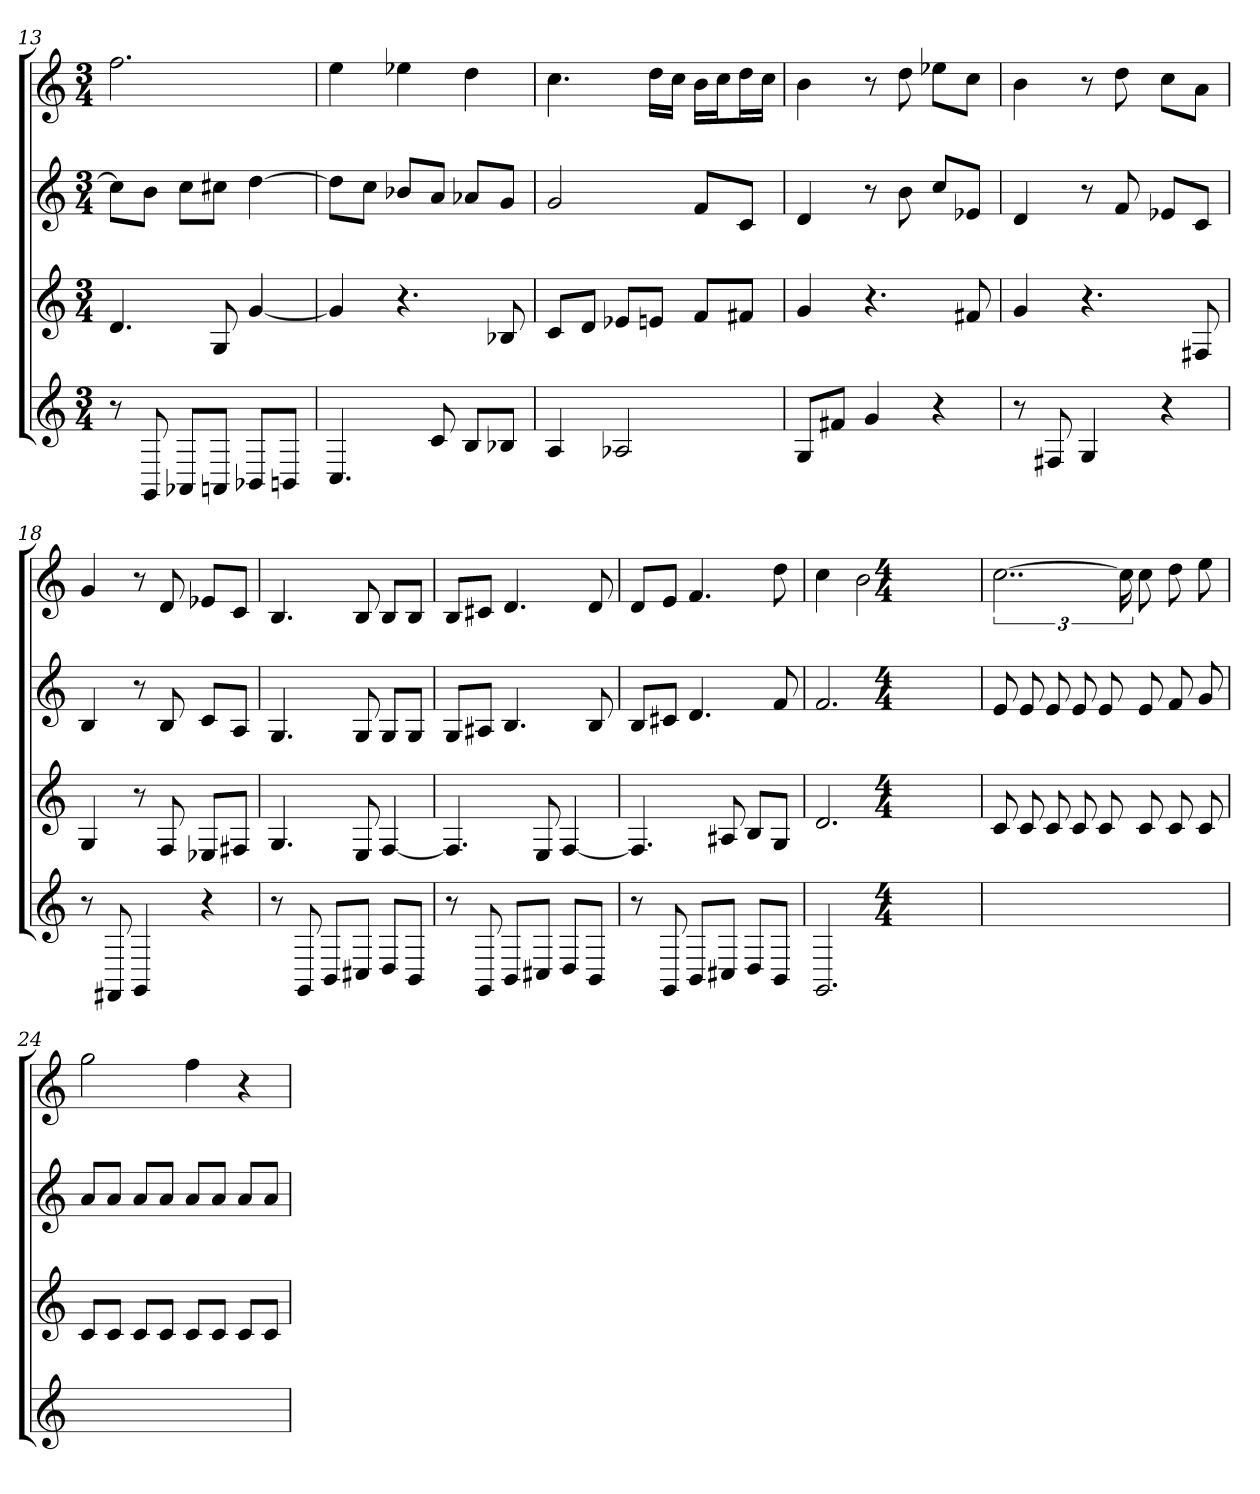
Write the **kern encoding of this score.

**kern	**kern	**kern	**kern
*part4	*part3	*part2	*part1
*staff4	*staff3	*staff2	*staff1
*k[]	*k[]	*k[]	*k[]
*C:	*C:	*C:	*C:
*M3/4	*M3/4	*M3/4	*M3/4
=13	=13	=13	=13
8r	4.d	8ccL]	2.ff
8GG	.	8bJ	.
8AA-XL	.	8ccL	.
8AAnJ	8G	8cc#XJ	.
8BB-XL	[4g	[4dd	.
8BBnJ	.	.	.
=14	=14	=14	=14
4.C	4g]	8ddL]	4ee
.	.	8ccJ	.
.	4.r	8b-XL	4ee-X
8c	.	8aJ	.
8BL	.	8a-XL	4dd
8B-XJ	8B-X	8gJ	.
=15	=15	=15	=15
4A	8cL	2g	4.cc
.	8dJ	.	.
2A-X	8e-XL	.	.
.	8enJ	.	16ddLL
.	.	.	16ccJJ
.	8fL	8fL	16bLL
.	.	.	16ccJ
.	8f#XJ	8cJ	16ddL
.	.	.	16ccJJ
=16	=16	=16	=16
8GL	4g	4d	4b
8f#XJ	.	.	.
4g	4.r	8r	8r
.	.	8b	8dd
4r	.	8ccL	8ee-XL
.	8f#X	8e-XJ	8ccJ
=17	=17	=17	=17
8r	4g	4d	4b
8F#X	.	.	.
4G	4.r	8r	8r
.	.	8f	8dd
4r	.	8e-XL	8ccL
.	8F#X	8cJ	8aJ
=18	=18	=18	=18
8r	4G	4B	4g
8FF#X	.	.	.
4GG	8r	8r	8r
.	8F	8B	8d
4r	8E-XL	8cL	8e-XL
.	8F#XJ	8AJ	8cJ
=19	=19	=19	=19
8r	4.G	4.G	4.B
8GG	.	.	.
8BBL	.	.	.
8C#XJ	8E	8G	8B
8DL	[4F	8GL	8BL
8BBJ	.	8GJ	8BJ
=20	=20	=20	=20
8r	4.F]	8GL	8BL
8GG	.	8A#XJ	8c#XJ
8BBL	.	4.B	4.d
8C#XJ	8E	.	.
8DL	[4F	.	.
8BBJ	.	8B	8d
=21	=21	=21	=21
8r	4.F]	8BL	8dL
8GG	.	8c#XJ	8eJ
8BBL	.	4.d	4.f
8C#XJ	8A#X	.	.
8DL	8BL	.	.
8BBJ	8GJ	8f	8dd
=22	=22	=22	=22
2.GG	2.d	2.f	4cc
.	.	.	2b
*M4/4	*M4/4	*M4/4	*M4/4
=23	=23	=23	=23
1r	8c	8e	[3..cc
.	8c	8e	.
.	8c	8e	.
.	8c	8e	.
.	8c	8e	.
.	.	.	24cc]
.	8c	8e	8cc
.	8c	8f	8dd
.	8c	8g	8ee
=24	=24	=24	=24
1r	8cL	8aL	2gg
.	8cJ	8aJ	.
.	8cL	8aL	.
.	8cJ	8aJ	.
.	8cL	8aL	4ff
.	8cJ	8aJ	.
.	8cL	8aL	4r
.	8cJ	8aJ	.
=	=	=	=
*-	*-	*-	*-
